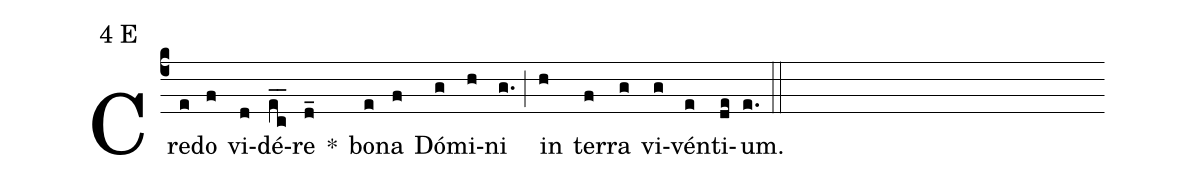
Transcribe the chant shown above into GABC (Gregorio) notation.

mode:4 E;
%%
(c4) Cre(e)do(f) vi(d)dé(ec__)re(d_)  *() bo(e)na(f) Dó(g)mi(h)ni(g.) (;) in(h) ter(f)ra(g) vi(g)vén(e)ti(de)um.(e.) (::)
